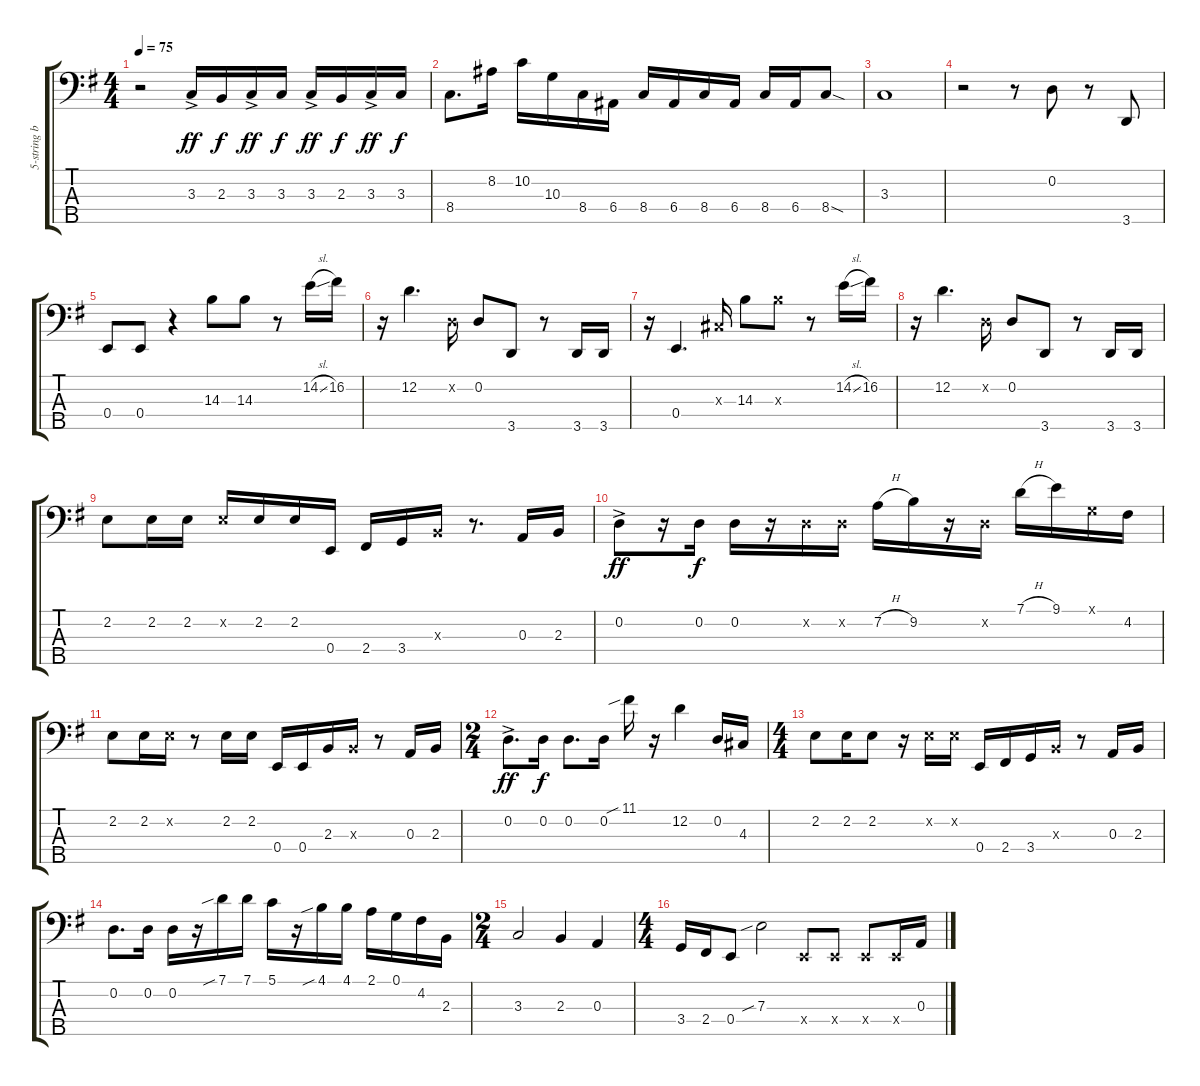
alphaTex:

\track ("5-string bass" "5-string b") {instrument electricbassfinger}
\staff {score tabs}
\tuning (G2 D2 A1 E1 B0) {hide}
\ts (4 4)
\tempo 75
\clef f4
\ks g
r.2{dy f} 3.3{ac}.16{dy ff} 2.3.16{dy f} 3.3{ac}.16{dy ff} 3.3.16{dy f} 3.3{ac}.16{dy ff} 2.3.16{dy f} 3.3{ac}.16{dy ff} 3.3.16{dy f} |
8.4.8{d} 8.2.16 10.2.16 10.3.16 8.4.16 6.4.16 8.4.16 6.4.16 8.4.16 6.4.16 8.4.16 6.4.16 8.4{sod}.8 |
3.3.1 |
r.2 r.8 0.2.8 r.8 3.5.8 |
0.4.8 0.4.8 r.4 14.3.8 14.3.8 r.8 14.2{sl}.16 16.2.16 |
r.16 12.2.4{d} 0.2{x}.16 0.2.8 3.5.8 r.8 3.5.16 3.5.16 |
r.16 0.4.4{d} 4.3{x}.16 14.3.8 14.3{x}.8 r.8 14.2{sl}.16 16.2.16 |
r.16 12.2.4{d} 0.2{x}.16 0.2.8 3.5.8 r.8 3.5.16 3.5.16 |
2.2.8 2.2.16 2.2.16 2.2{x}.16 2.2.16 2.2.16 0.4.16 2.4.16 3.4.16 2.3{x}.16 r.8{d} 0.3.16 2.3.16 |
0.2{ac}.8{dy ff} r.16 0.2.16{dy f} 0.2.16 r.16 0.2{x}.16 0.2{x}.16 7.2{h}.16 9.2.16 r.16 0.2{x}.16 7.1{h}.16 9.1.16 0.1{x}.16 4.2.16 |
2.2.8 2.2.16 2.2{x}.16 r.8 2.2.16 2.2.16 0.4.16 0.4.16 2.3.16 2.3{x}.16 r.8 0.3.16 2.3.16 |
\ts (2 4)
0.2{ac}.8{d dy ff} 0.2.16{dy f} 0.2.8{d} 0.2.16 11.1{sib}.16 r.16 12.2.4 0.2.16 4.3.16 |
\ts (4 4)
2.2.8 2.2.16 2.2.8 r.16 2.2{x}.16 2.2{x}.16 0.4.16 2.4.16 3.4.16 2.3{x}.16 r.8 0.3.16 2.3.16 |
0.2.8{d} 0.2.16 0.2.16 r.16 7.1{sib}.16 7.1.16 5.1.16 r.16 4.1{sib}.16 4.1.16 2.1.16 0.1.16 4.2.16 2.3.16 |
\ts (2 4)
3.3.2 2.3.4 0.3.4 |
\ts (4 4)
3.4.16 2.4.16 0.4.8 7.3{sib}.2 0.4{x}.8 0.4{x}.8 0.4{x}.8 0.4{x}.16 0.3.16
